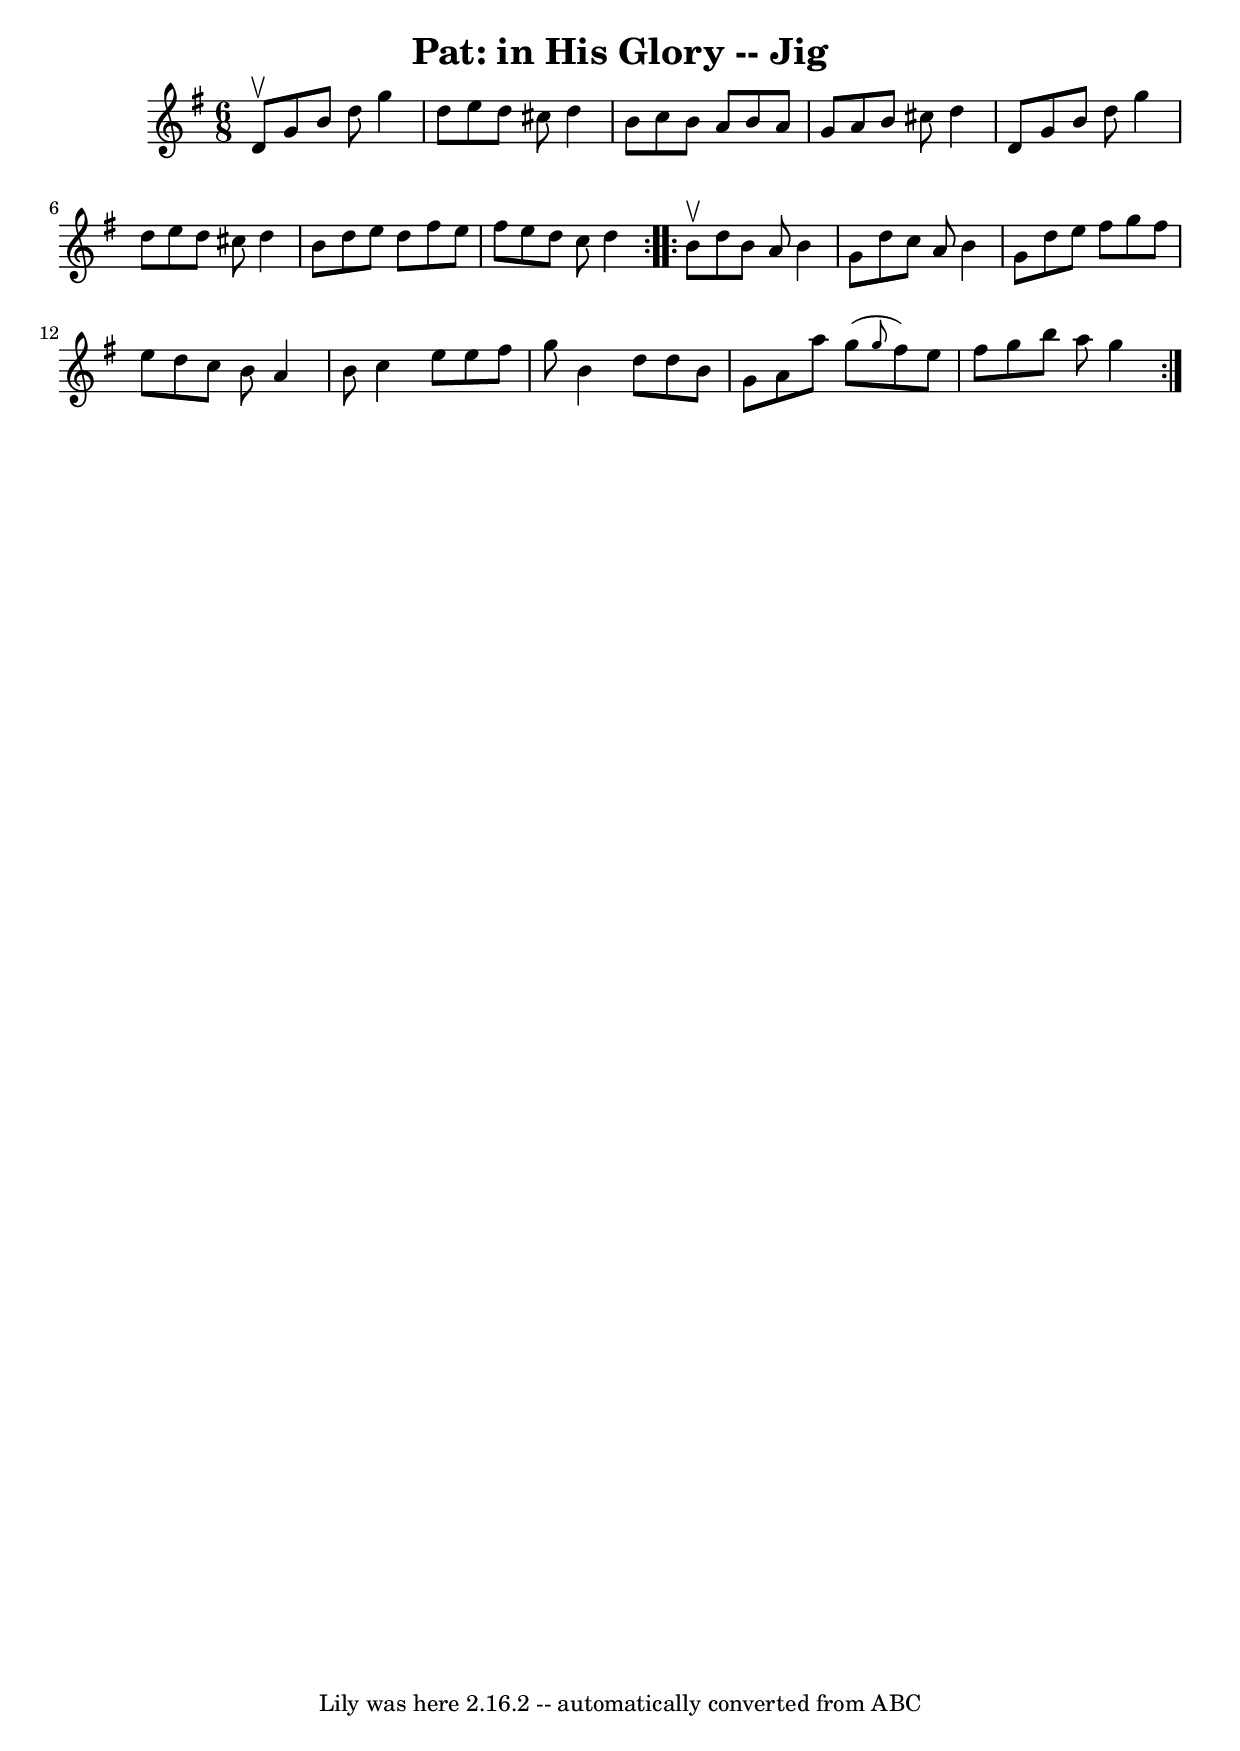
\version "2.16.2"
\include "Mammoth.ily"
\header {
  %% book = "Ryan's Mammoth Collection"
 crossRefNumber = "1"
 footnotes = ""
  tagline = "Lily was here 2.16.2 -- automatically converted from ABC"
  title = "Pat: in His Glory -- Jig"

}
voicedefault =  {



  \repeat volta 2 {

    \time 6/8 
    \key g \major d'8^\upbow  |
 g'8 b'8 d''8 g''4 d''8   |
 e''8 d''8 cis''8 d''4 b'8  |
 c''8 b'8 a'8 b'8 a'8 g'8   |
 a'8 b'8 cis''8 d''4 d'8   |
 g'8 b'8 d''8 g''4 d''8  |
 e''8 d''8 cis''8 d''4 b'8   |
 d''8 e''8 d''8 fis''8 e''8 fis''8   |
 e''8 d''8 c''8 d''4  
  } 
  \repeat volta 2 { b'8^\upbow  |
 d''8 b'8 a'8 b'4 g'8  |
 d''8 c''8 a'8 b'4 g'8   |
 d''8 e''8 fis''8 g''8 fis''8 e''8   |
 d''8 c''8 b'8 a'4 b'8  |
 c''4 e''8 e''8 fis''8 g''8   |
 b'4 d''8 d''8 b'8 g'8  |
 a'8 
 a''8 g''8 (\grace { g''8   		      } fis''8) e''8 fis''8   |
    
 g''8 b''8 a''8 g''4  
  }   

}

\score{
  <<

    \context Staff="default"
    {
      \voicedefault 
      
    }

  >>
  \layout {
    
  }
  \midi {
  }

}
